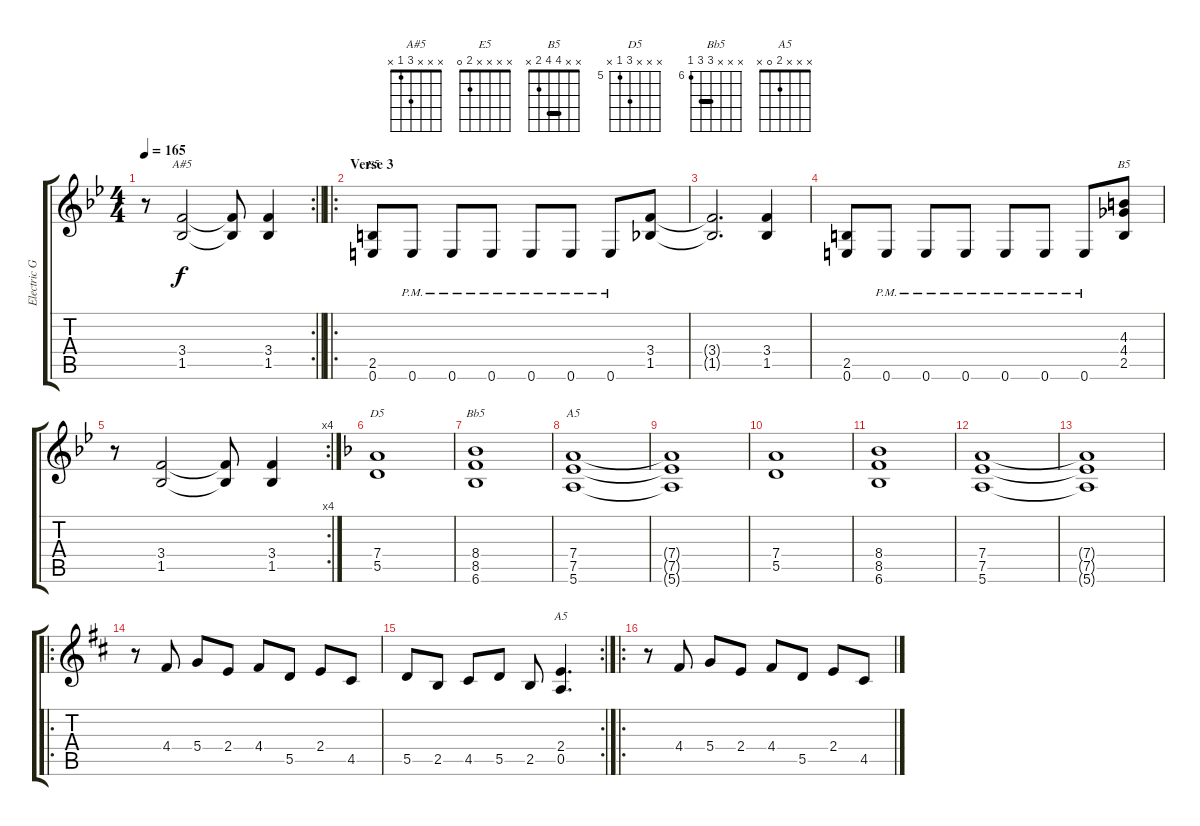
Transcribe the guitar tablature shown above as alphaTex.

\track ("Electric Guitar" "Electric G") {instrument distortionguitar}
\staff {score tabs}
\tuning (E4 B3 G3 D3 A2 E2) {hide}
\chord ("A#5" x x x 3 1 x)
\chord ("E5" x x x x 2 0)
\chord ("B5" x x 4 4 2 x) {barre 4}
\chord ("D5" x x x 7 5 x) {firstfret 5}
\chord ("Bb5" x x x 8 8 6) {firstfret 6 barre 8}
\chord ("A5" x x x 7 7 5) {firstfret 5 barre 7}
\chord ("A5" x x x 2 0 x)
\rc 2
\ts (4 4)
\tempo 165
\clef g2
\barLineRight lightlight
\ks bb
r.8{dy f} (3.4 1.5).2{ch "A#5"} (3.4{t} 1.5{t}).8 (3.4 1.5).4 |
\ro
\section ("" "Verse 3")
(2.5 0.6).8{ch "E5"} 0.6{pm}.8 0.6{pm}.8 0.6{pm}.8 0.6{pm}.8 0.6{pm}.8 0.6{pm}.8 (3.4 1.5).8 |
(3.4{t} 1.5{t}).2{d} (3.4 1.5).4 |
(2.5 0.6).8 0.6{pm}.8 0.6{pm}.8 0.6{pm}.8 0.6{pm}.8 0.6{pm}.8 0.6{pm}.8 (4.3 4.4 2.5).8{ch "B5"} |
\rc 4
r.8 (3.4 1.5).2 (3.4{t} 1.5{t}).8 (3.4 1.5).4 |
\ks f
(7.4 5.5).1{ch "D5"} |
(8.4 8.5 6.6).1{ch "Bb5"} |
(7.4 7.5 5.6).1{ch "A5"} |
(7.4{t} 7.5{t} 5.6{t}).1 |
(7.4 5.5).1 |
(8.4 8.5 6.6).1 |
(7.4 7.5 5.6).1 |
(7.4{t} 7.5{t} 5.6{t}).1 |
\ro
\ks d
r.8 4.4.8 5.4.8 2.4.8 4.4.8 5.5.8 2.4.8 4.5.8 |
\rc 2
5.5.8 2.5.8 4.5.8 5.5.8 2.5.8 (2.4 0.5).4{d ch "A5"} |
\ro
r.8 4.4.8 5.4.8 2.4.8 4.4.8 5.5.8 2.4.8 4.5.8
